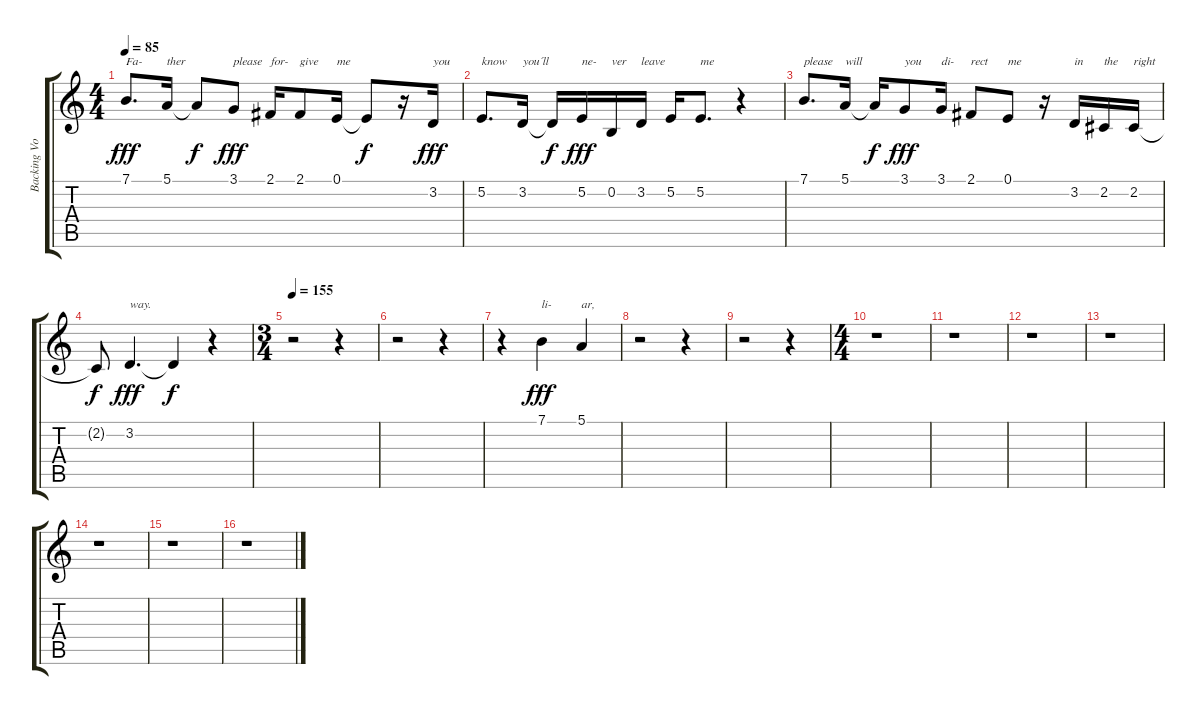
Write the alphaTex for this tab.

\track ("Backing Vocals" "Backing Vo") {instrument choiraahs}
\staff {score tabs}
\tuning (E4 B3 G3 D3 A2 E2) {hide}
\ts (4 4)
\tempo 85
\clef g2
\ks c
7.1.8{d txt "Fa-" dy fff} 5.1.16{txt "ther"} 5.1{t}.8{dy f} 3.1.8{txt "please" dy fff} 2.1.16{txt "for-"} 2.1.8{txt "give"} 0.1.16{txt "me"} 0.1{t}.8{dy f} r.16 3.2.16{txt "you" dy fff} |
5.2.8{d txt "know"} 3.2.16{txt "you´ll"} 3.2{t}.16{dy f} 5.2.16{txt "ne-" dy fff} 0.2.16{txt "ver"} 3.2.16{txt "leave"} 5.2.16 5.2.8{d txt "me"} r.4 |
7.1.8{d txt "please"} 5.1.16{txt "will"} 5.1{t}.16{dy f} 3.1.8{txt "you" dy fff} 3.1.16{txt "di-"} 2.1.8{txt "rect"} 0.1.8{txt "me"} r.16 3.2.16{txt "in"} 2.2.16{txt "the"} 2.2.16{txt "right"} |
2.2{t}.8{dy f} 3.2.4{d txt "way." dy fff} 3.2{t}.4{dy f} r.4 |
\ts (3 4)
\tempo 155
r.2 r.4 |
r.2 r.4 |
r.4 7.1.4{txt "li-" dy fff} 5.1.4{txt "ar,"} |
r.2 r.4 |
r.2 r.4 |
\ts (4 4)
r.1 |
r.1 |
r.1 |
r.1 |
r.1 |
r.1 |
r.1
